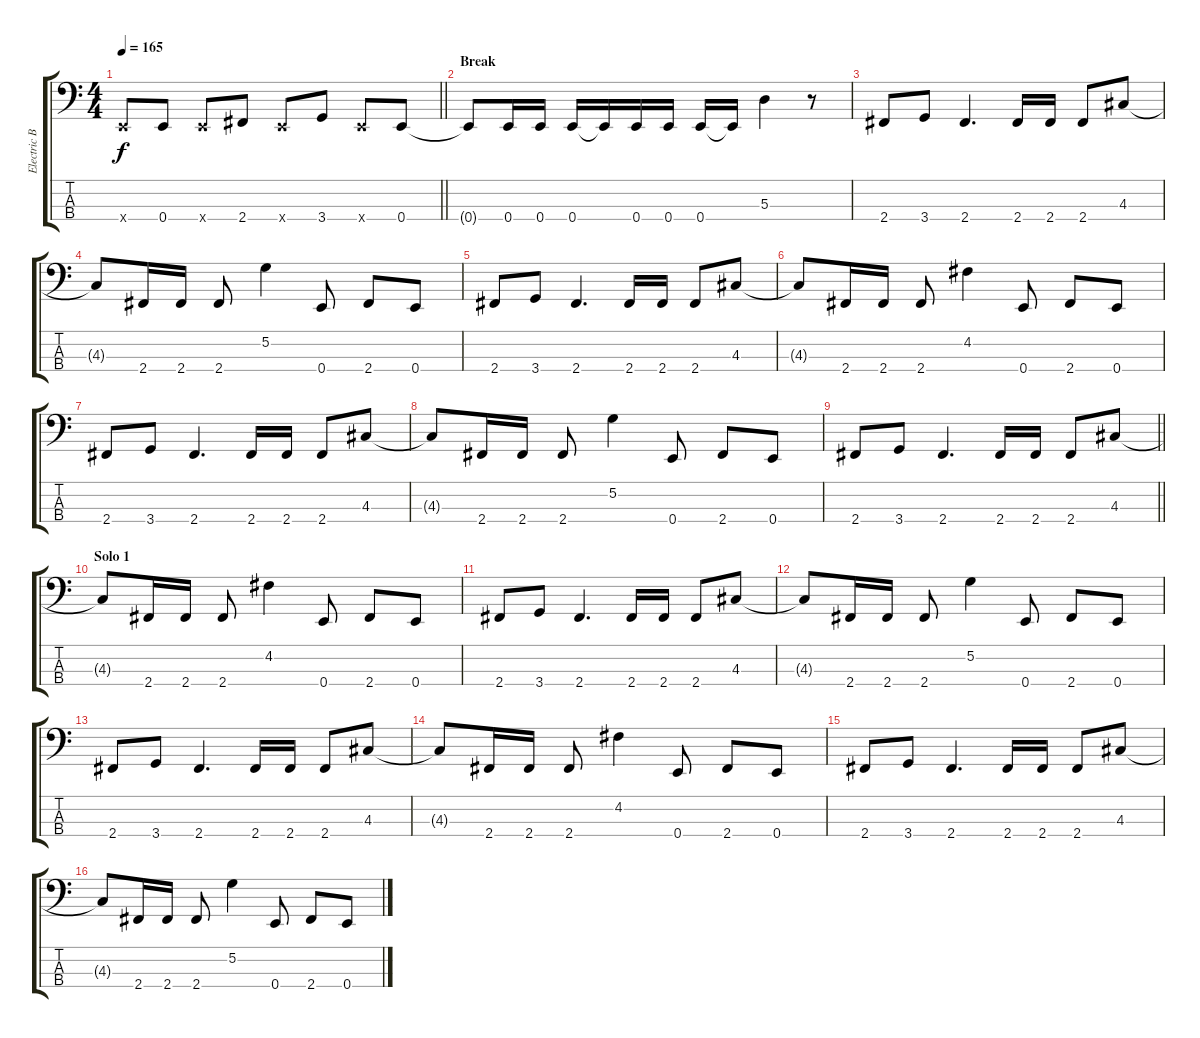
\track ("Electric Bass [James LoMenzo]" "Electric B") {instrument electricbassfinger}
\staff {score tabs}
\tuning (G2 D2 A1 E1) {hide}
\ts (4 4)
\tempo 165
\clef f4
\barLineRight lightlight
\ks c
0.4{x}.8{dy f} 0.4.8 0.4{x}.8 2.4.8 0.4{x}.8 3.4.8 0.4{x}.8 0.4.8 |
\section ("" "Break")
0.4{t}.8 0.4.16 0.4.16 0.4.16 0.4{t}.16 0.4.16 0.4.16 0.4.16 0.4{t}.16 5.3.4 r.8 |
2.4.8 3.4.8 2.4.4{d} 2.4.16 2.4.16 2.4.8 4.3.8 |
4.3{t}.8 2.4.16 2.4.16 2.4.8 5.2.4 0.4.8 2.4.8 0.4.8 |
2.4.8 3.4.8 2.4.4{d} 2.4.16 2.4.16 2.4.8 4.3.8 |
4.3{t}.8 2.4.16 2.4.16 2.4.8 4.2.4 0.4.8 2.4.8 0.4.8 |
2.4.8 3.4.8 2.4.4{d} 2.4.16 2.4.16 2.4.8 4.3.8 |
4.3{t}.8 2.4.16 2.4.16 2.4.8 5.2.4 0.4.8 2.4.8 0.4.8 |
\barLineRight lightlight
2.4.8 3.4.8 2.4.4{d} 2.4.16 2.4.16 2.4.8 4.3.8 |
\section ("" "Solo 1")
4.3{t}.8 2.4.16 2.4.16 2.4.8 4.2.4 0.4.8 2.4.8 0.4.8 |
2.4.8 3.4.8 2.4.4{d} 2.4.16 2.4.16 2.4.8 4.3.8 |
4.3{t}.8 2.4.16 2.4.16 2.4.8 5.2.4 0.4.8 2.4.8 0.4.8 |
2.4.8 3.4.8 2.4.4{d} 2.4.16 2.4.16 2.4.8 4.3.8 |
4.3{t}.8 2.4.16 2.4.16 2.4.8 4.2.4 0.4.8 2.4.8 0.4.8 |
2.4.8 3.4.8 2.4.4{d} 2.4.16 2.4.16 2.4.8 4.3.8 |
4.3{t}.8 2.4.16 2.4.16 2.4.8 5.2.4 0.4.8 2.4.8 0.4.8
